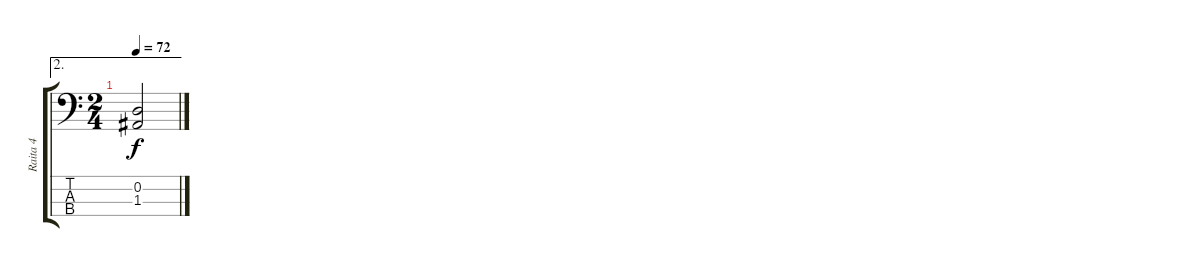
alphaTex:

\track ("Raita 4" "Raita 4") {instrument acousticguitarnylon}
\staff {score tabs}
\tuning (G2 D2 A1 E1) {hide}
\ae 2
\ts (2 4)
\tempo 72
\clef f4
\ks c
(0.2 1.3).2{dy f}
